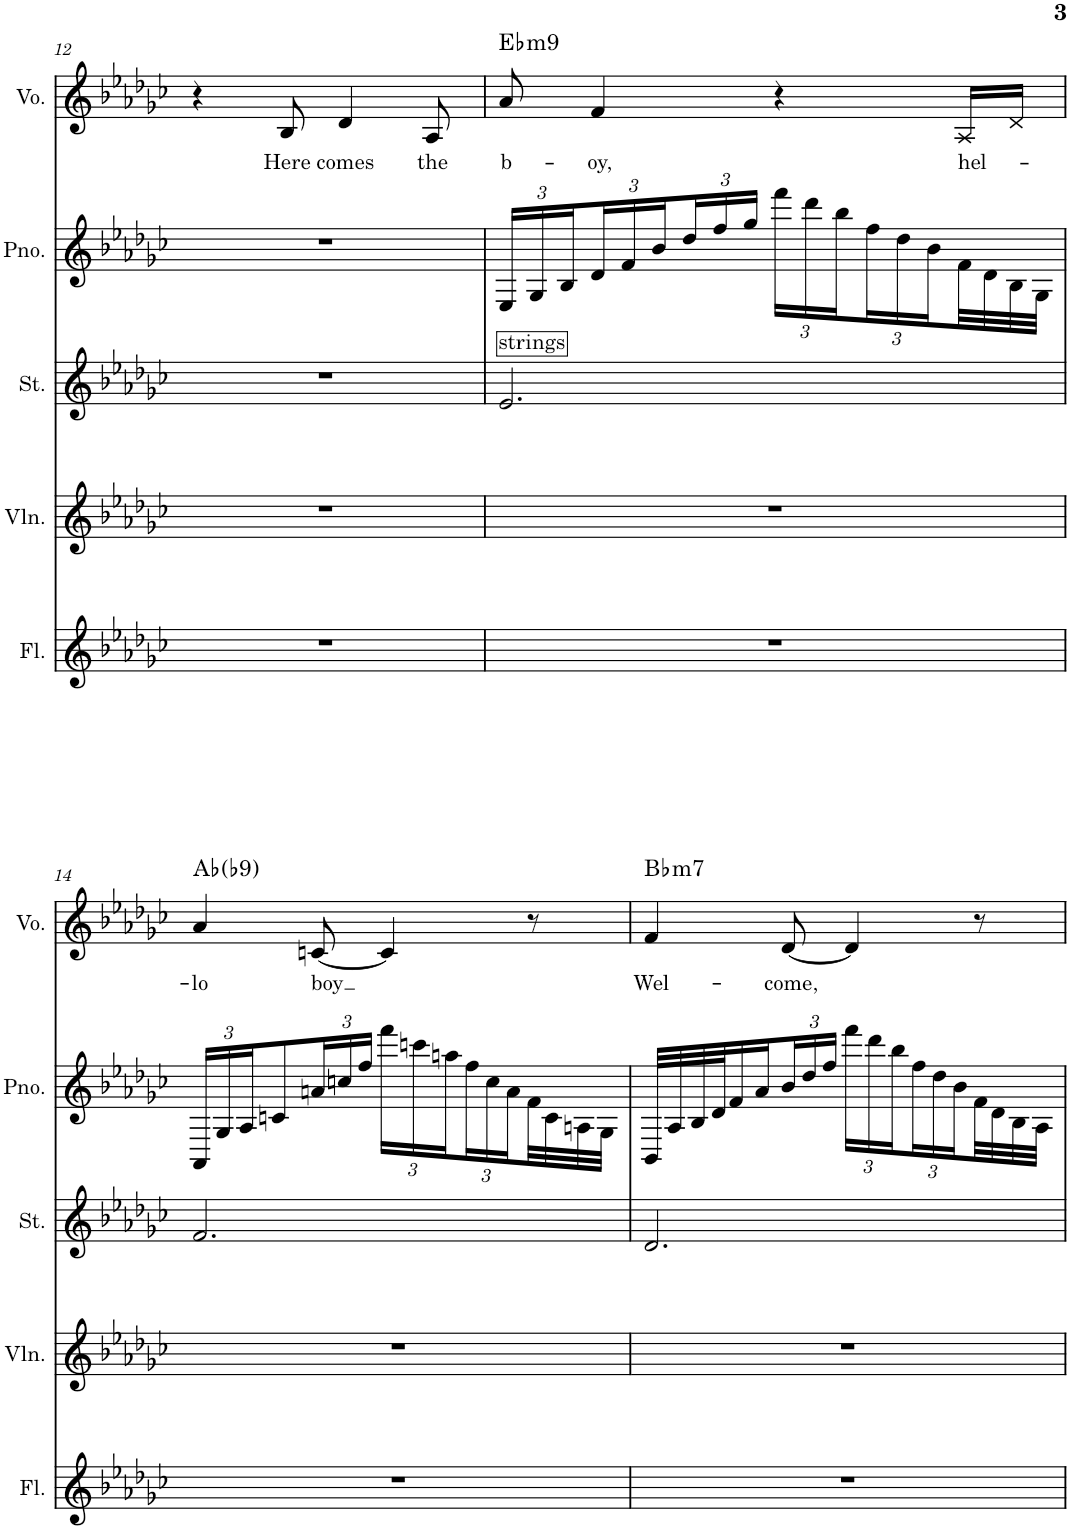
**kern	**kern	**kern	**kern	**kern	**text	**harte
*part5	*part4	*part3	*part2	*part1	*part1	*part1
*staff5	*staff4	*staff3	*staff2	*staff1	*staff1	*
*I"Flute	*I"Violin	*I"Strings	*I"Piano	*I"Voice	*	*
*I'Fl.	*I'Vln.	*I'St.	*I'Pno.	*I'Vo.	*	*
!!LO:PB:g=z
*clefG2	*clefG2	*clefG2	*clefG2	*clefG2	*	*
*k[b-e-a-d-g-c-]	*k[b-e-a-d-g-c-]	*k[b-e-a-d-g-c-]	*k[b-e-a-d-g-c-]	*k[b-e-a-d-g-c-]	*	*
*M6/8	*M6/8	*M6/8	*M6/8	*M6/8	*	*
=12	=12	=12	=12	=12	=12	=12
2.r	2.r	2.r	2.r	4r	.	.
!	!	!	!	!	!LO:LY:b	!
.	.	.	.	8B-/	Here	.
!	!	!	!	!	!LO:LY:b	!
.	.	.	.	4d-/	comes	.
!	!	!	!	!	!LO:LY:b	!
.	.	.	.	8A-/	the	.
=13	=13	=13	=13	=13	=13	=13
*	*	*	*Xbrackettup	*	*	*
!	!	!LO:TX:a:t=strings	!	!	!	!
!	!	!	!	!	!LO:LY:b	!LO:H:kt=m9
2.r	2.r	2.e-/	24E-/LL	8a-/	b-	Eb:min9
.	.	.	24G-/	.	.	.
.	.	.	24B-/	.	.	.
!	!	!	!	!	!LO:LY:b	!
.	.	.	24d-/	4f/	-oy,	.
.	.	.	24f/	.	.	.
.	.	.	24b-/	.	.	.
.	.	.	24dd-/	.	.	.
.	.	.	24ff/	.	.	.
.	.	.	24gg-/JJ	.	.	.
.	.	.	24fff\LL	4r	.	.
.	.	.	24ddd-\	.	.	.
.	.	.	24bb-\	.	.	.
.	.	.	24ff\	.	.	.
.	.	.	24dd-\	.	.	.
.	.	.	24b-\	.	.	.
!	!	!	!	!	!LO:LY:b	!
.	.	.	32f\L	16A-/LL	-hel-	.
.	.	.	32d-\	.	.	.
.	.	.	32B-\	16d-/JJ	.	.
.	.	.	32G-\JJJ	.	.	.
!!LO:LB:g=z
=14	=14	=14	=14	=14	=14	=14
!	!	!	!	!	!LO:LY:b	!
2.r	2.r	2.f/	24AA-/LL	4a-/	-lo	Ab:maj(b9)
.	.	.	24G-/	.	.	.
.	.	.	24A-/J	.	.	.
.	.	.	8cn/	.	.	.
!	!	!	!	!	!LO:LY:b	!
.	.	.	24an/L	[8cn/	boy	.
.	.	.	24ccn/	.	.	.
.	.	.	24ff/JJ	.	.	.
.	.	.	24fff\LL	4c/]	.	.
.	.	.	24cccn\	.	.	.
.	.	.	24aan\	.	.	.
.	.	.	24ff\	.	.	.
.	.	.	24cc\	.	.	.
.	.	.	24a\	.	.	.
.	.	.	32f\L	8r	.	.
.	.	.	32c\	.	.	.
.	.	.	32An\	.	.	.
.	.	.	32G-\JJJ	.	.	.
=15	=15	=15	=15	=15	=15	=15
!	!	!	!	!	!LO:LY:b	!LO:H:kt=m7
2.r	2.r	2.d-/	32BB-/LLL	4f/	Wel-	Bb:min7
.	.	.	32A-/	.	.	.
.	.	.	32B-/	.	.	.
.	.	.	32d-/J	.	.	.
.	.	.	16f/	.	.	.
.	.	.	16a-/	.	.	.
!	!	!	!	!	!LO:LY:b	!
.	.	.	24b-/	[8d-/	-come,	.
.	.	.	24dd-/	.	.	.
.	.	.	24ff/JJ	.	.	.
.	.	.	24fff\LL	4d-/]	.	.
.	.	.	24ddd-\	.	.	.
.	.	.	24bb-\	.	.	.
.	.	.	24ff\	.	.	.
.	.	.	24dd-\	.	.	.
.	.	.	24b-\	.	.	.
.	.	.	32f\L	8r	.	.
.	.	.	32d-\	.	.	.
.	.	.	32B-\	.	.	.
.	.	.	32A-\JJJ	.	.	.
=	=	=	=	=	=	=
*-	*-	*-	*-	*-	*-	*-
